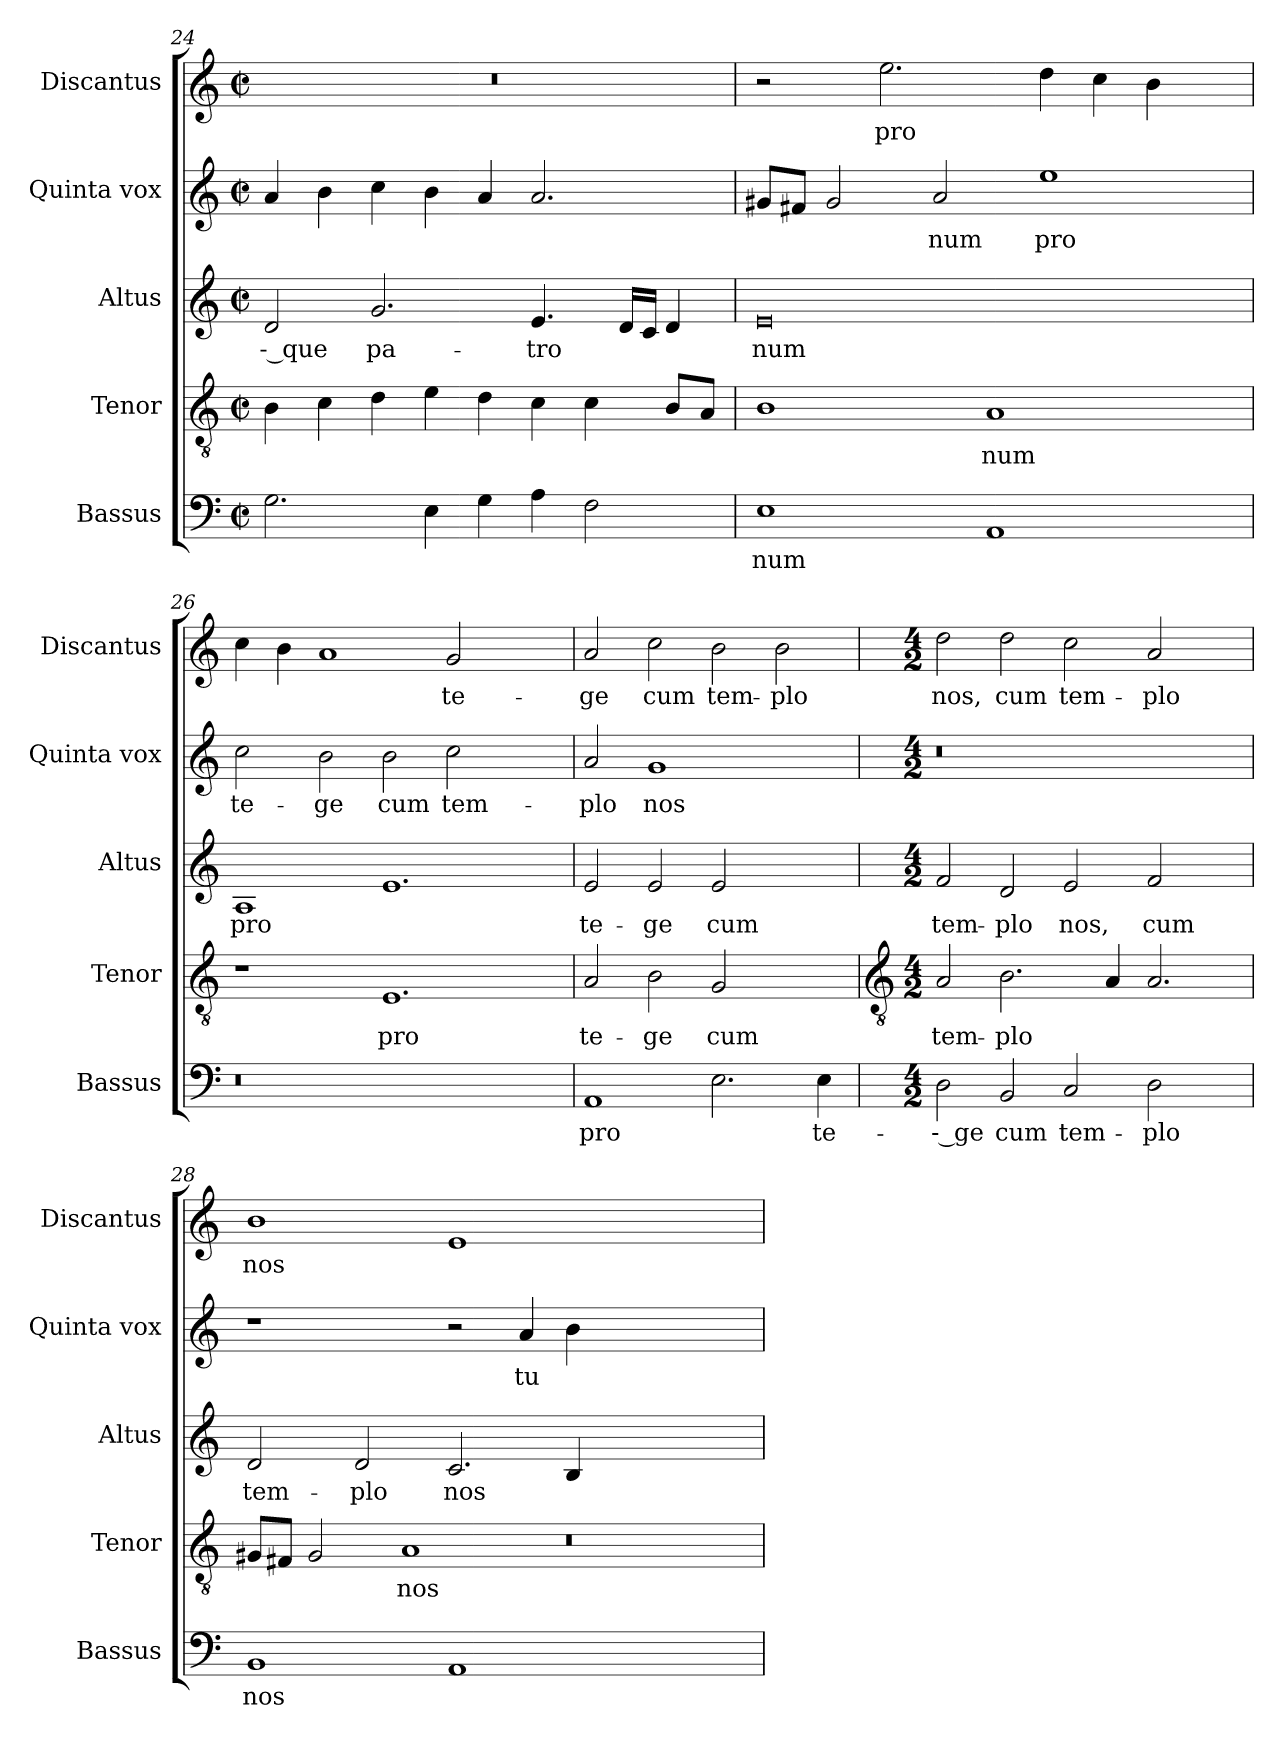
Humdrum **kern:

**kern	**text	**kern	**text	**kern	**text	**kern	**text	**kern	**text
*part5	*part5	*part4	*part4	*part3	*part3	*part2	*part2	*part1	*part1
*staff5	*staff5	*staff4	*staff4	*staff3	*staff3	*staff2	*staff2	*staff1	*staff1
*I"Bassus	*	*I"Tenor	*	*I"Altus	*	*I"Quinta vox	*	*I"Discantus	*
*I'Bassus	*	*I'Tenor	*	*I'Altus	*	*I'Quinta vox	*	*I'Discantus	*
*clefF4	*	*clefGv2	*	*clefG2	*	*clefG2	*	*clefG2	*
*k[]	*	*k[]	*	*k[]	*	*k[]	*	*k[]	*
*C:	*	*C:	*	*C:	*	*C:	*	*C:	*
*M4/2	*	*M4/2	*	*M4/2	*	*M4/2	*	*M4/2	*
*met(c|)	*	*met(c|)	*	*met(c|)	*	*met(c|)	*	*met(c|)	*
=24	=24	=24	=24	=24	=24	=24	=24	=24	=24
!	!	!	!	!	!LO:LY:b	!	!	!	!
2.G	.	4B	.	2d	-- que	4a	.	0r	.
.	.	4c	.	.	.	4b	.	.	.
!	!	!	!	!	!LO:LY:b	!	!	!	!
.	.	4d	.	2.g	pa-	4cc	.	.	.
4E	.	4e	.	.	.	4b	.	.	.
4G	.	4d	.	.	.	4a	.	.	.
!	!	!	!	!	!LO:LY:b	!	!	!	!
4A	.	4c	.	4.e	-tro	2.a	.	.	.
2F	.	4c	.	.	.	.	.	.	.
.	.	.	.	16dLL	.	.	.	.	.
.	.	.	.	16cJJ	.	.	.	.	.
.	.	8BL	.	4d	.	.	.	.	.
.	.	8AJ	.	.	.	.	.	.	.
=25	=25	=25	=25	=25	=25	=25	=25	=25	=25
!	!LO:LY:b	!	!	!	!LO:LY:b	!	!	!	!
1E	num	1B	.	0e	num	8g#L	.	2r	.
.	.	.	.	.	.	8f#J	.	.	.
.	.	.	.	.	.	2g#	.	.	.
!	!	!	!	!	!	!	!	!	!LO:LY:b
.	.	.	.	.	.	.	.	2.ee	pro
!	!	!	!	!	!	!	!LO:LY:b	!	!
.	.	.	.	.	.	2a	-num	.	.
!	!	!	!LO:LY:b	!	!	!	!	!	!
1AA	.	1A	-num	.	.	.	.	.	.
!	!	!	!	!	!	!	!LO:LY:b	!	!
.	.	.	.	.	.	1ee	pro	4dd	.
.	.	.	.	.	.	.	.	4cc	.
.	.	.	.	.	.	.	.	4b	.
4ryy	.	4ryy	.	4ryy	.	.	.	4ryy	.
=26	=26	=26	=26	=26	=26	=26	=26	=26	=26
!	!	!	!	!	!LO:LY:b	!	!LO:LY:b	!	!
0r	.	1r	.	1A	pro	2cc	te-	4cc	.
.	.	.	.	.	.	.	.	4b	.
!	!	!	!	!	!	!	!LO:LY:b	!	!
.	.	.	.	.	.	2b	-ge	1a	.
!	!	!	!LO:LY:b	!	!	!	!LO:LY:b	!	!
.	.	1.E	pro	1.e	.	2b	cum	.	.
!	!	!	!	!	!	!	!LO:LY:b	!	!LO:LY:b
.	.	.	.	.	.	2cc	tem-	2g	te-
2ryy	.	.	.	.	.	2ryy	.	2ryy	.
=27	=27	=27	=27	=27	=27	=27	=27	=27	=27
!	!LO:LY:b	!	!LO:LY:b	!	!LO:LY:b	!	!LO:LY:b	!	!LO:LY:b
1AA	pro	2A	te-	2e	te-	2a	-plo	2a	-ge
!	!	!	!LO:LY:b	!	!LO:LY:b	!	!LO:LY:b	!	!LO:LY:b
.	.	2B	-ge	2e	-ge	1g	nos	2cc	cum
!	!	!	!LO:LY:b	!	!LO:LY:b	!	!	!	!LO:LY:b
2.E	.	2G	cum	2e	cum	.	.	2b	tem-
!	!	!	!	!	!	!	!	!	!LO:LY:b
.	.	2ryy	.	2ryy	.	2ryy	.	2b	-plo
!	!LO:LY:b	!	!	!	!	!	!	!	!
4E	te-	.	.	.	.	.	.	.	.
!!LO:LB:g=z
=28	=28	=28	=28	=28	=28	=28	=28	=28	=28
*	*	*clefGv2	*	*	*	*	*	*	*
*M4/2	*	*M4/2	*	*M4/2	*	*M4/2	*	*M4/2	*
!	!LO:LY:b	!	!LO:LY:b	!	!LO:LY:b	!	!	!	!LO:LY:b
2D	-- ge	2A	tem-	2f	tem-	0r	.	2dd	nos,
!	!LO:LY:b	!	!LO:LY:b	!	!LO:LY:b	!	!	!	!LO:LY:b
2BB	cum	2.B	-plo	2d	-plo	.	.	2dd	cum
!	!LO:LY:b	!	!	!	!LO:LY:b	!	!	!	!LO:LY:b
2C	tem-	.	.	2e	nos,	.	.	2cc	tem-
.	.	4A	.	.	.	.	.	.	.
!	!LO:LY:b	!	!	!	!LO:LY:b	!	!	!	!LO:LY:b
2D	-plo	2.A	.	2f	cum	.	.	2a	-plo
4ryy	.	.	.	4ryy	.	4ryy	.	4ryy	.
=28A	=28A	=28A	=28A	=28A	=28A	=28A	=28A	=28A	=28A
!	!LO:LY:b	!	!	!	!LO:LY:b	!	!	!	!LO:LY:b
1BB	nos	8G#L	.	2d	tem-	1r	.	1b	nos
.	.	8F#J	.	.	.	.	.	.	.
.	.	2G#	.	.	.	.	.	.	.
!	!	!	!	!	!LO:LY:b	!	!	!	!
.	.	.	.	2d	-plo	.	.	.	.
!	!	!	!LO:LY:b	!	!	!	!	!	!
.	.	1A	nos	.	.	.	.	.	.
!	!	!	!	!	!LO:LY:b	!	!	!	!
1AA	.	.	.	2.c	nos	2r	.	1e	.
!	!	!	!	!	!	!	!LO:LY:b	!	!
.	.	.	.	.	.	4a	tu	.	.
.	.	0r	.	4B	.	4b	.	.	.
1..ryy	.	.	.	1..ryy	.	1..ryy	.	1..ryy	.
=	=	=	=	=	=	=	=	=	=
*-	*-	*-	*-	*-	*-	*-	*-	*-	*-
